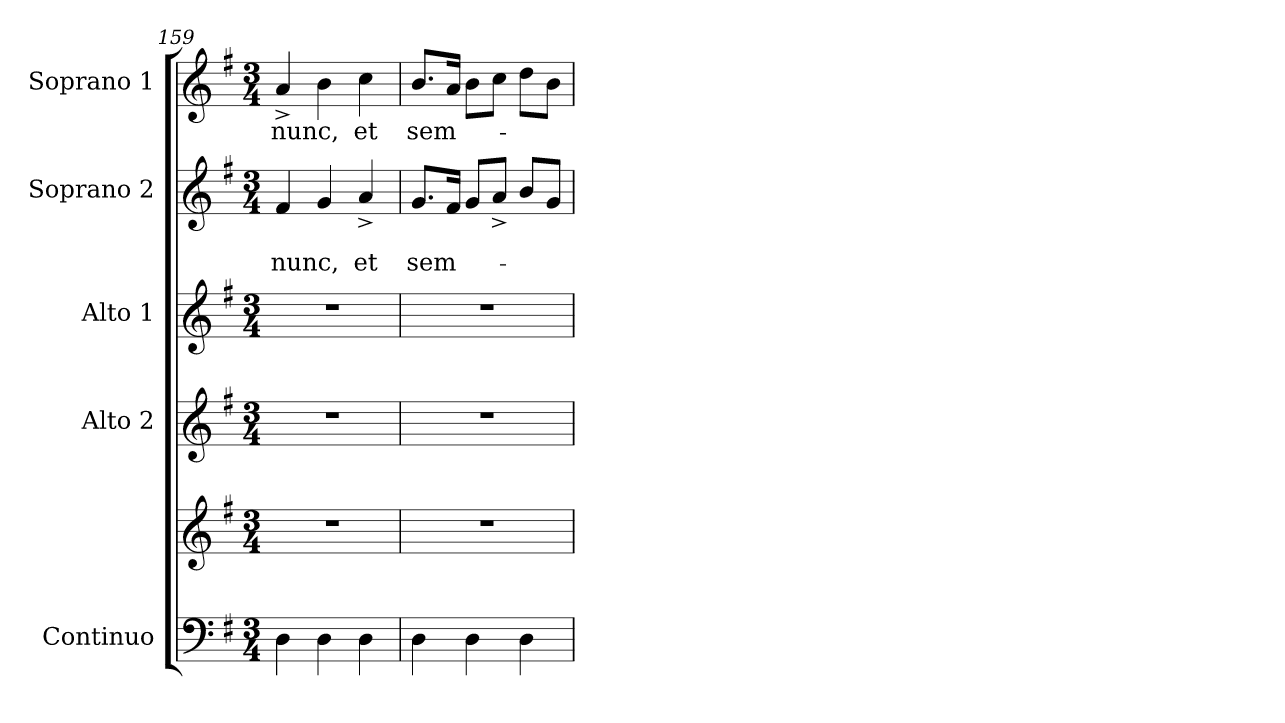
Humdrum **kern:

**kern	**kern	**kern	**kern	**kern	**text	**text	**kern	**text
*part5	*part5	*part4	*part3	*part2	*part2	*part2	*part1	*part1
*staff6	*staff5	*staff4	*staff3	*staff2	*staff2	*staff2	*staff1	*staff1
*I"Continuo	*	*I"Alto 2	*I"Alto 1	*I"Soprano 2	*	*	*I"Soprano 1	*
*	*	*I'A. 2	*I'A. 1	*I'S. 2	*	*	*I'S. 1	*
*clefF4	*clefG2	*clefG2	*clefG2	*clefG2	*	*	*clefG2	*
*k[f#]	*k[f#]	*k[f#]	*k[f#]	*k[f#]	*	*	*k[f#]	*
*G:	*G:	*G:	*G:	*G:	*	*	*G:	*
*M3/4	*M3/4	*M3/4	*M3/4	*M3/4	*	*	*M3/4	*
=159	=159	=159	=159	=159	=159	=159	=159	=159
!	!LO:N:vis=1	!LO:N:vis=1	!LO:N:vis=1	!	!	!LO:LY:b	!	!LO:LY:b
4D\	2.r	2.r	2.r	4f#/	.	nunc,	4a^</	nunc,
4D>\	.	.	.	4g/	.	.	4b\	.
!	!	!	!	!	!	!LO:LY:b	!	!LO:LY:b
4D\	.	.	.	4a^</	.	et	4cc\	et
=160	=160	=160	=160	=160	=160	=160	=160	=160
!	!LO:N:vis=1	!LO:N:vis=1	!LO:N:vis=1	!	!	!LO:LY:b	!	!LO:LY:b
4D>\	2.r	2.r	2.r	8.g/L	.	sem-	8.b/L	sem-
.	.	.	.	16f#/Jk	.	.	16a/Jk	.
4D\	.	.	.	8g/L	.	.	8b\L	.
.	.	.	.	8a^</J	.	.	8cc\J	.
4D\	.	.	.	8b/L	.	.	8dd\L	.
.	.	.	.	8g/J	.	.	8b\J	.
=	=	=	=	=	=	=	=	=
*-	*-	*-	*-	*-	*-	*-	*-	*-
